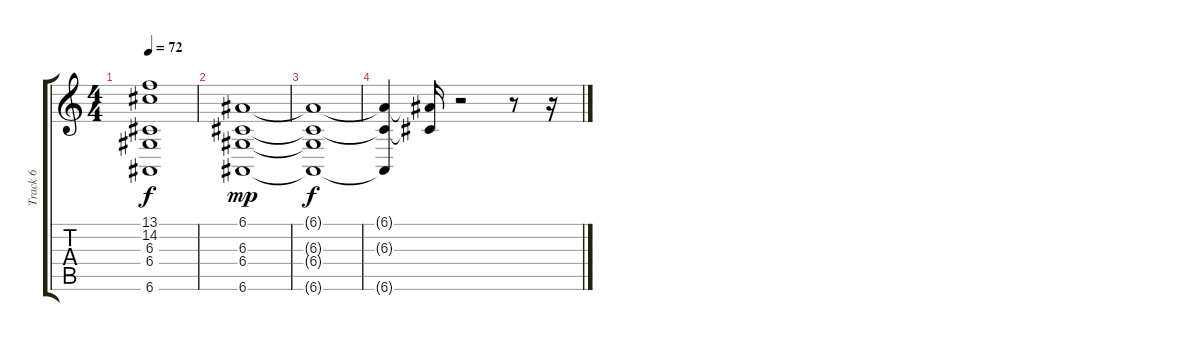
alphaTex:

\track ("Track 6" "Track 6") {instrument stringensemble1}
\staff {score tabs}
\tuning (E4 B3 G3 D3 A2 E2) {hide}
\ts (4 4)
\tempo 72
\clef g2
\ks c
(13.1{t} 14.2{t} 6.3{t} 6.4{t} 6.6{t}).1{dy f} |
(6.1 6.3 6.4 6.6).1{dy mp} |
(6.1{t} 6.3{t} 6.4{t} 6.6{t}).1{dy f} |
(6.1{t} 6.3{t} 6.6{t}).4 (6.1{t} 6.3{t}).16 r.2 r.8 r.16
